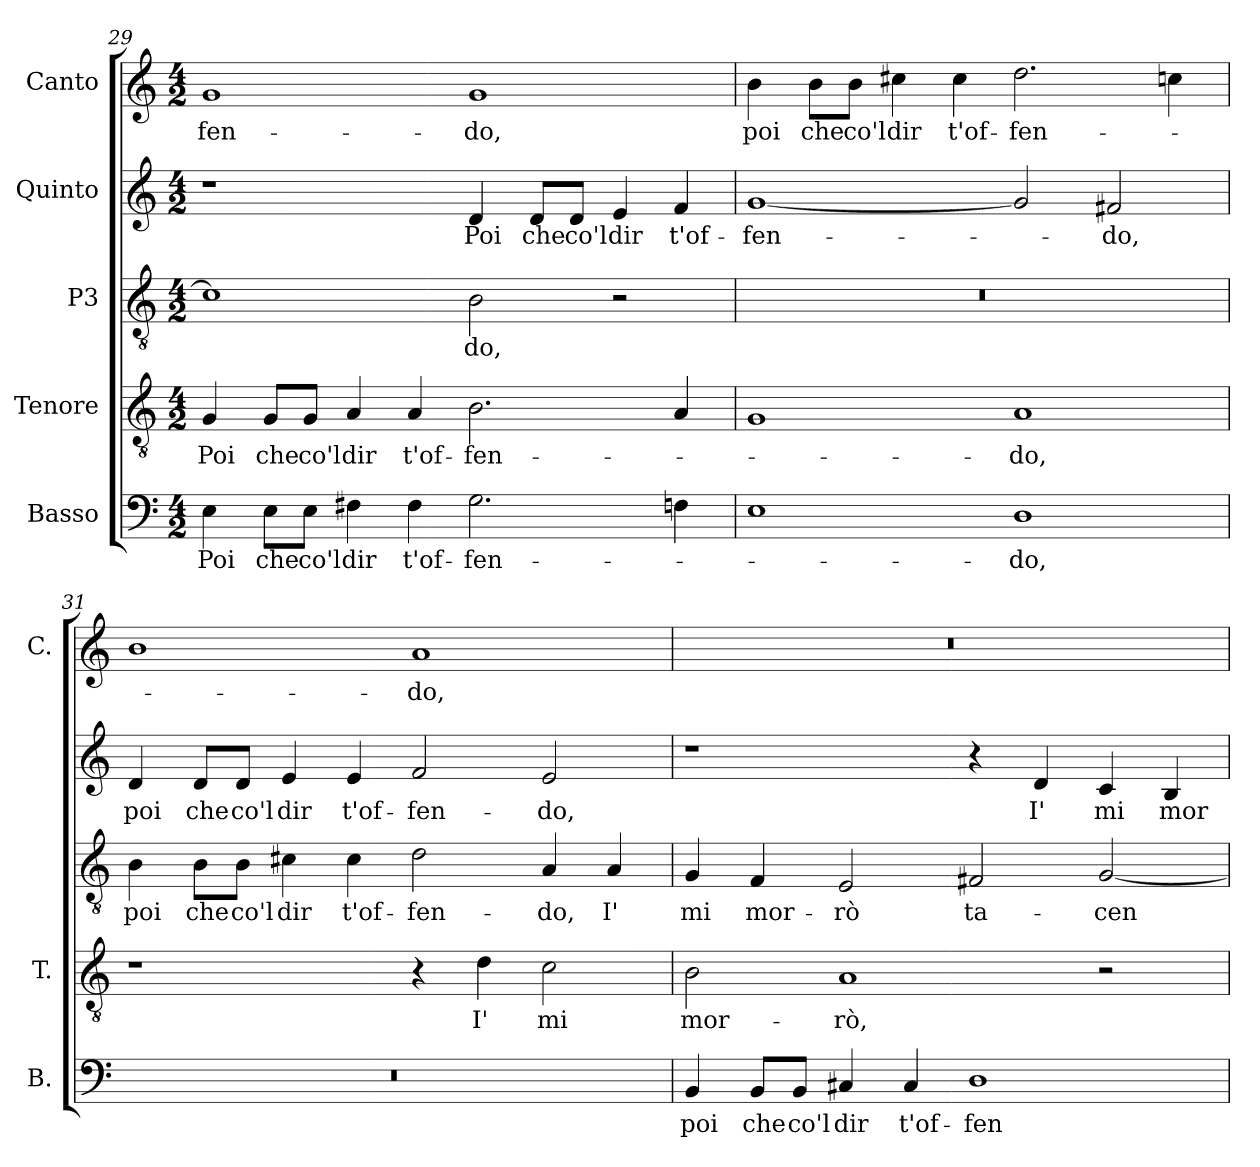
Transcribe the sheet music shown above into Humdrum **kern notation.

**kern	**text	**kern	**text	**kern	**text	**kern	**text	**kern	**text
*part5	*part5	*part4	*part4	*part3	*part3	*part2	*part2	*part1	*part1
*staff5	*staff5	*staff4	*staff4	*staff3	*staff3	*staff2	*staff2	*staff1	*staff1
*I"Basso	*	*I"Tenore	*	*I"P3	*	*I"Quinto	*	*I"Canto	*
*I'B.	*	*I'T.	*	*	*	*	*	*I'C.	*
*clefF4	*	*clefGv2	*	*clefGv2	*	*clefG2	*	*clefG2	*
*	*	*ITrd7c12	*	*ITrd7c12	*	*	*	*	*
*k[]	*	*k[]	*	*k[]	*	*k[]	*	*k[]	*
*C:	*	*C:	*	*C:	*	*C:	*	*C:	*
*M4/2	*	*M4/2	*	*M4/2	*	*M4/2	*	*M4/2	*
=29	=29	=29	=29	=29	=29	=29	=29	=29	=29
!	!LO:LY:b:color=#000000	!	!	!	!	!	!	!	!
!	!	!	!LO:LY:b:color=#000000	!	!	!	!	!	!
!	!	!	!	!	!	!	!	!	!LO:LY:b:color=#000000
4Ei\	Poi	4GGi/	Poi	1Ci]	.	1r	.	1gi	-fen-
!	!LO:LY:b:color=#000000	!	!	!	!	!	!	!	!
!	!	!	!LO:LY:b:color=#000000	!	!	!	!	!	!
8Ei\L	che	8GGi/L	che	.	.	.	.	.	.
!	!LO:LY:b:color=#000000	!	!	!	!	!	!	!	!
!	!	!	!LO:LY:b:color=#000000	!	!	!	!	!	!
8Ei\J	co'l	8GGi/J	co'l	.	.	.	.	.	.
!	!LO:LY:b:color=#000000	!	!	!	!	!	!	!	!
!	!	!	!LO:LY:b:color=#000000	!	!	!	!	!	!
4F#Xi\	dir	4AAi/	dir	.	.	.	.	.	.
!	!LO:LY:b:color=#000000	!	!	!	!	!	!	!	!
!	!	!	!LO:LY:b:color=#000000	!	!	!	!	!	!
4F#i\	t'of-	4AAi/	t'of-	.	.	.	.	.	.
!	!LO:LY:b:color=#000000	!	!	!	!	!	!	!	!
!	!	!	!LO:LY:b:color=#000000	!	!	!	!	!	!
!	!	!	!	!	!LO:LY:b:color=#000000	!	!	!	!
!	!	!	!	!	!	!	!LO:LY:b:color=#000000	!	!
!	!	!	!	!	!	!	!	!	!LO:LY:b:color=#000000
2.Gi\	-fen-	2.BBi\	-fen-	2BBi\	-do,	4di/	Poi	1gi	-do,
!	!	!	!	!	!	!	!LO:LY:b:color=#000000	!	!
.	.	.	.	.	.	8di/L	che	.	.
!	!	!	!	!	!	!	!LO:LY:b:color=#000000	!	!
.	.	.	.	.	.	8di/J	co'l	.	.
!	!	!	!	!	!	!	!LO:LY:b:color=#000000	!	!
.	.	.	.	2r	.	4ei/	dir	.	.
!	!	!	!	!	!	!	!LO:LY:b:color=#000000	!	!
4Fi\	.	4AAi/	.	.	.	4fi/	t'of-	.	.
!!LO:LB:g=z
=30	=30	=30	=30	=30	=30	=30	=30	=30	=30
!	!	!	!	!LO:N:vis=1	!	!	!	!	!
!	!	!	!	!	!	!	!LO:LY:b:color=#000000	!	!
!	!	!	!	!	!	!	!	!	!LO:LY:b:color=#000000
1Ei	.	1GGi	.	0r	.	[<1gi	-fen-	4bi\	poi
!	!	!	!	!	!	!	!	!	!LO:LY:b:color=#000000
.	.	.	.	.	.	.	.	8bi\L	che
!	!	!	!	!	!	!	!	!	!LO:LY:b:color=#000000
.	.	.	.	.	.	.	.	8bi\J	co'l
!	!	!	!	!	!	!	!	!	!LO:LY:b:color=#000000
.	.	.	.	.	.	.	.	4cc#Xi\	dir
!	!	!	!	!	!	!	!	!	!LO:LY:b:color=#000000
.	.	.	.	.	.	.	.	4cc#i\	t'of-
!	!LO:LY:b:color=#000000	!	!	!	!	!	!	!	!
!	!	!	!LO:LY:b:color=#000000	!	!	!	!	!	!
!	!	!	!	!	!	!	!	!	!LO:LY:b:color=#000000
1Di	-do,	1AAi	-do,	.	.	2gi/]	.	2.ddi\	-fen-
!	!	!	!	!	!	!	!LO:LY:b:color=#000000	!	!
.	.	.	.	.	.	2f#Xi/	-do,	.	.
.	.	.	.	.	.	.	.	4cci\	.
=31	=31	=31	=31	=31	=31	=31	=31	=31	=31
!LO:N:vis=1	!	!	!	!	!	!	!	!	!
!	!	!	!	!	!LO:LY:b:color=#000000	!	!	!	!
!	!	!	!	!	!	!	!LO:LY:b:color=#000000	!	!
0r	.	1r	.	4BBi\	poi	4di/	poi	1bi	.
!	!	!	!	!	!LO:LY:b:color=#000000	!	!	!	!
!	!	!	!	!	!	!	!LO:LY:b:color=#000000	!	!
.	.	.	.	8BBi\L	che	8di/L	che	.	.
!	!	!	!	!	!LO:LY:b:color=#000000	!	!	!	!
!	!	!	!	!	!	!	!LO:LY:b:color=#000000	!	!
.	.	.	.	8BBi\J	co'l	8di/J	co'l	.	.
!	!	!	!	!	!LO:LY:b:color=#000000	!	!	!	!
!	!	!	!	!	!	!	!LO:LY:b:color=#000000	!	!
.	.	.	.	4C#Xi\	dir	4ei/	dir	.	.
!	!	!	!	!	!LO:LY:b:color=#000000	!	!	!	!
!	!	!	!	!	!	!	!LO:LY:b:color=#000000	!	!
.	.	.	.	4C#i\	t'of-	4ei/	t'of-	.	.
!	!	!	!	!	!LO:LY:b:color=#000000	!	!	!	!
!	!	!	!	!	!	!	!LO:LY:b:color=#000000	!	!
!	!	!	!	!	!	!	!	!	!LO:LY:b:color=#000000
.	.	4r	.	2Di\	-fen-	2fi/	-fen-	1ai	-do,
!	!	!	!LO:LY:b:color=#000000	!	!	!	!	!	!
.	.	4Di\	I'	.	.	.	.	.	.
!	!	!	!LO:LY:b:color=#000000	!	!	!	!	!	!
!	!	!	!	!	!LO:LY:b:color=#000000	!	!	!	!
!	!	!	!	!	!	!	!LO:LY:b:color=#000000	!	!
.	.	2Ci\	mi	4AAi/	-do,	2ei/	-do,	.	.
!	!	!	!	!	!LO:LY:b:color=#000000	!	!	!	!
.	.	.	.	4AAi/	I'	.	.	.	.
=32	=32	=32	=32	=32	=32	=32	=32	=32	=32
!	!LO:LY:b:color=#000000	!	!	!	!	!	!	!	!
!	!	!	!LO:LY:b:color=#000000	!	!	!	!	!	!
!	!	!	!	!	!LO:LY:b:color=#000000	!	!	!LO:N:vis=1	!
4BBi/	poi	2BBi\	mor-	4GGi/	mi	1r	.	0r	.
!	!LO:LY:b:color=#000000	!	!	!	!	!	!	!	!
!	!	!	!	!	!LO:LY:b:color=#000000	!	!	!	!
8BBi/L	che	.	.	4FFi/	mor-	.	.	.	.
!	!LO:LY:b:color=#000000	!	!	!	!	!	!	!	!
8BBi/J	co'l	.	.	.	.	.	.	.	.
!	!LO:LY:b:color=#000000	!	!	!	!	!	!	!	!
!	!	!	!LO:LY:b:color=#000000	!	!	!	!	!	!
!	!	!	!	!	!LO:LY:b:color=#000000	!	!	!	!
4C#Xi/	dir	1AAi	-rò,	2EEi/	-rò	.	.	.	.
!	!LO:LY:b:color=#000000	!	!	!	!	!	!	!	!
4C#i/	t'of-	.	.	.	.	.	.	.	.
!	!LO:LY:b:color=#000000	!	!	!	!	!	!	!	!
!	!	!	!	!	!LO:LY:b:color=#000000	!	!	!	!
1Di	-fen-	.	.	2FF#Xi/	ta-	4r	.	.	.
!	!	!	!	!	!	!	!LO:LY:b:color=#000000	!	!
.	.	.	.	.	.	4di/	I'	.	.
!	!	!	!	!	!LO:LY:b:color=#000000	!	!	!	!
!	!	!	!	!	!	!	!LO:LY:b:color=#000000	!	!
.	.	2r	.	[<2GGi/	-cen-	4ci/	mi	.	.
!	!	!	!	!	!	!	!LO:LY:b:color=#000000	!	!
.	.	.	.	.	.	4Bi/	mor-	.	.
=	=	=	=	=	=	=	=	=	=
*-	*-	*-	*-	*-	*-	*-	*-	*-	*-
